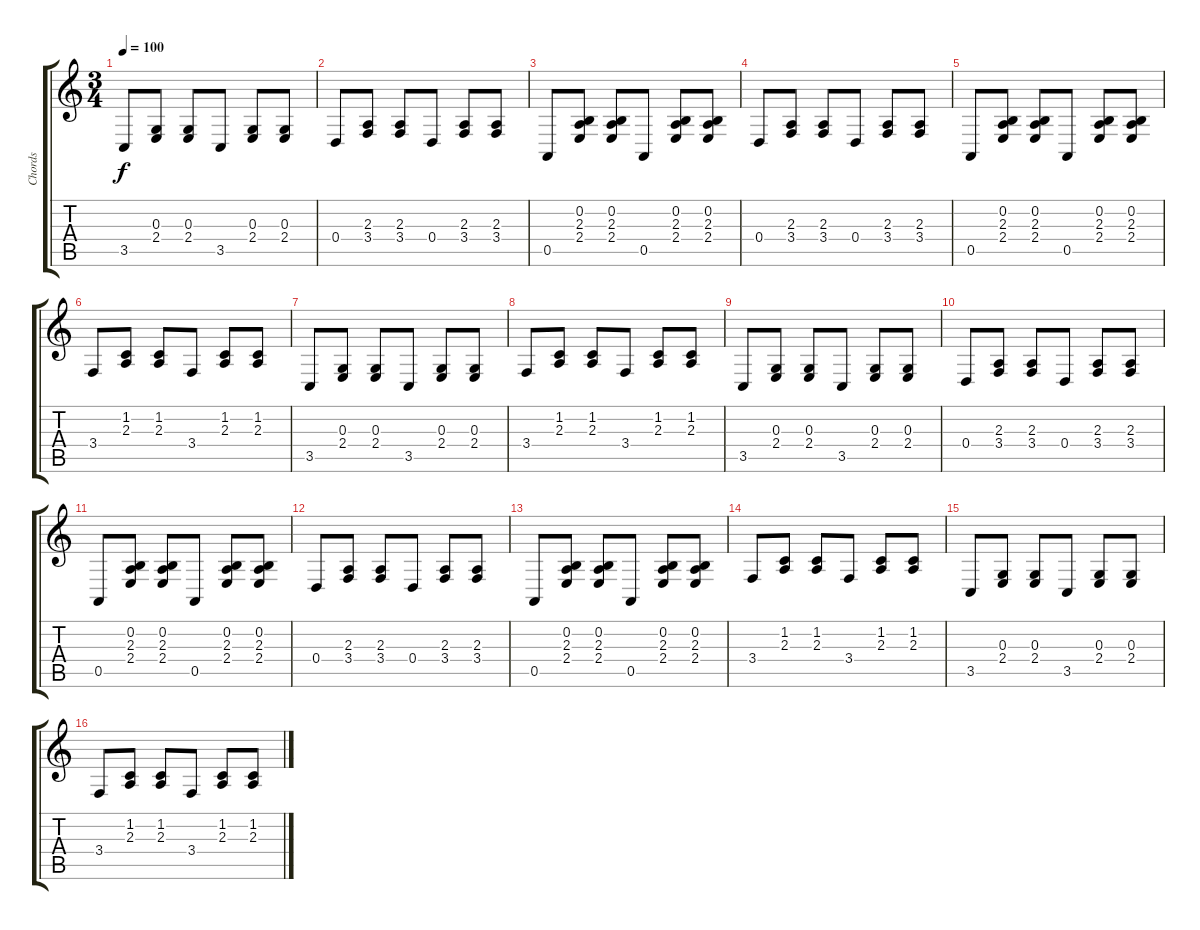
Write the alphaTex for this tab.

\track ("Chords" "Chords") {instrument accordion}
\staff {score tabs}
\tuning (E4 B3 G3 D3 A2 E2) {hide}
\ts (3 4)
\tempo 100
\clef g2
\ks c
3.5.8{dy f} (0.3 2.4).8 (0.3 2.4).8 3.5.8 (0.3 2.4).8 (0.3 2.4).8 |
0.4.8 (2.3 3.4).8 (2.3 3.4).8 0.4.8 (2.3 3.4).8 (2.3 3.4).8 |
0.5.8 (0.2 2.3 2.4).8 (0.2 2.3 2.4).8 0.5.8 (0.2 2.3 2.4).8 (0.2 2.3 2.4).8 |
0.4.8 (2.3 3.4).8 (2.3 3.4).8 0.4.8 (2.3 3.4).8 (2.3 3.4).8 |
0.5.8 (0.2 2.3 2.4).8 (0.2 2.3 2.4).8 0.5.8 (0.2 2.3 2.4).8 (0.2 2.3 2.4).8 |
3.4.8 (1.2 2.3).8 (1.2 2.3).8 3.4.8 (1.2 2.3).8 (1.2 2.3).8 |
3.5.8 (0.3 2.4).8 (0.3 2.4).8 3.5.8 (0.3 2.4).8 (0.3 2.4).8 |
3.4.8 (1.2 2.3).8 (1.2 2.3).8 3.4.8 (1.2 2.3).8 (1.2 2.3).8 |
3.5.8 (0.3 2.4).8 (0.3 2.4).8 3.5.8 (0.3 2.4).8 (0.3 2.4).8 |
0.4.8 (2.3 3.4).8 (2.3 3.4).8 0.4.8 (2.3 3.4).8 (2.3 3.4).8 |
0.5.8 (0.2 2.3 2.4).8 (0.2 2.3 2.4).8 0.5.8 (0.2 2.3 2.4).8 (0.2 2.3 2.4).8 |
0.4.8 (2.3 3.4).8 (2.3 3.4).8 0.4.8 (2.3 3.4).8 (2.3 3.4).8 |
0.5.8 (0.2 2.3 2.4).8 (0.2 2.3 2.4).8 0.5.8 (0.2 2.3 2.4).8 (0.2 2.3 2.4).8 |
3.4.8 (1.2 2.3).8 (1.2 2.3).8 3.4.8 (1.2 2.3).8 (1.2 2.3).8 |
3.5.8 (0.3 2.4).8 (0.3 2.4).8 3.5.8 (0.3 2.4).8 (0.3 2.4).8 |
3.4.8 (1.2 2.3).8 (1.2 2.3).8 3.4.8 (1.2 2.3).8 (1.2 2.3).8
